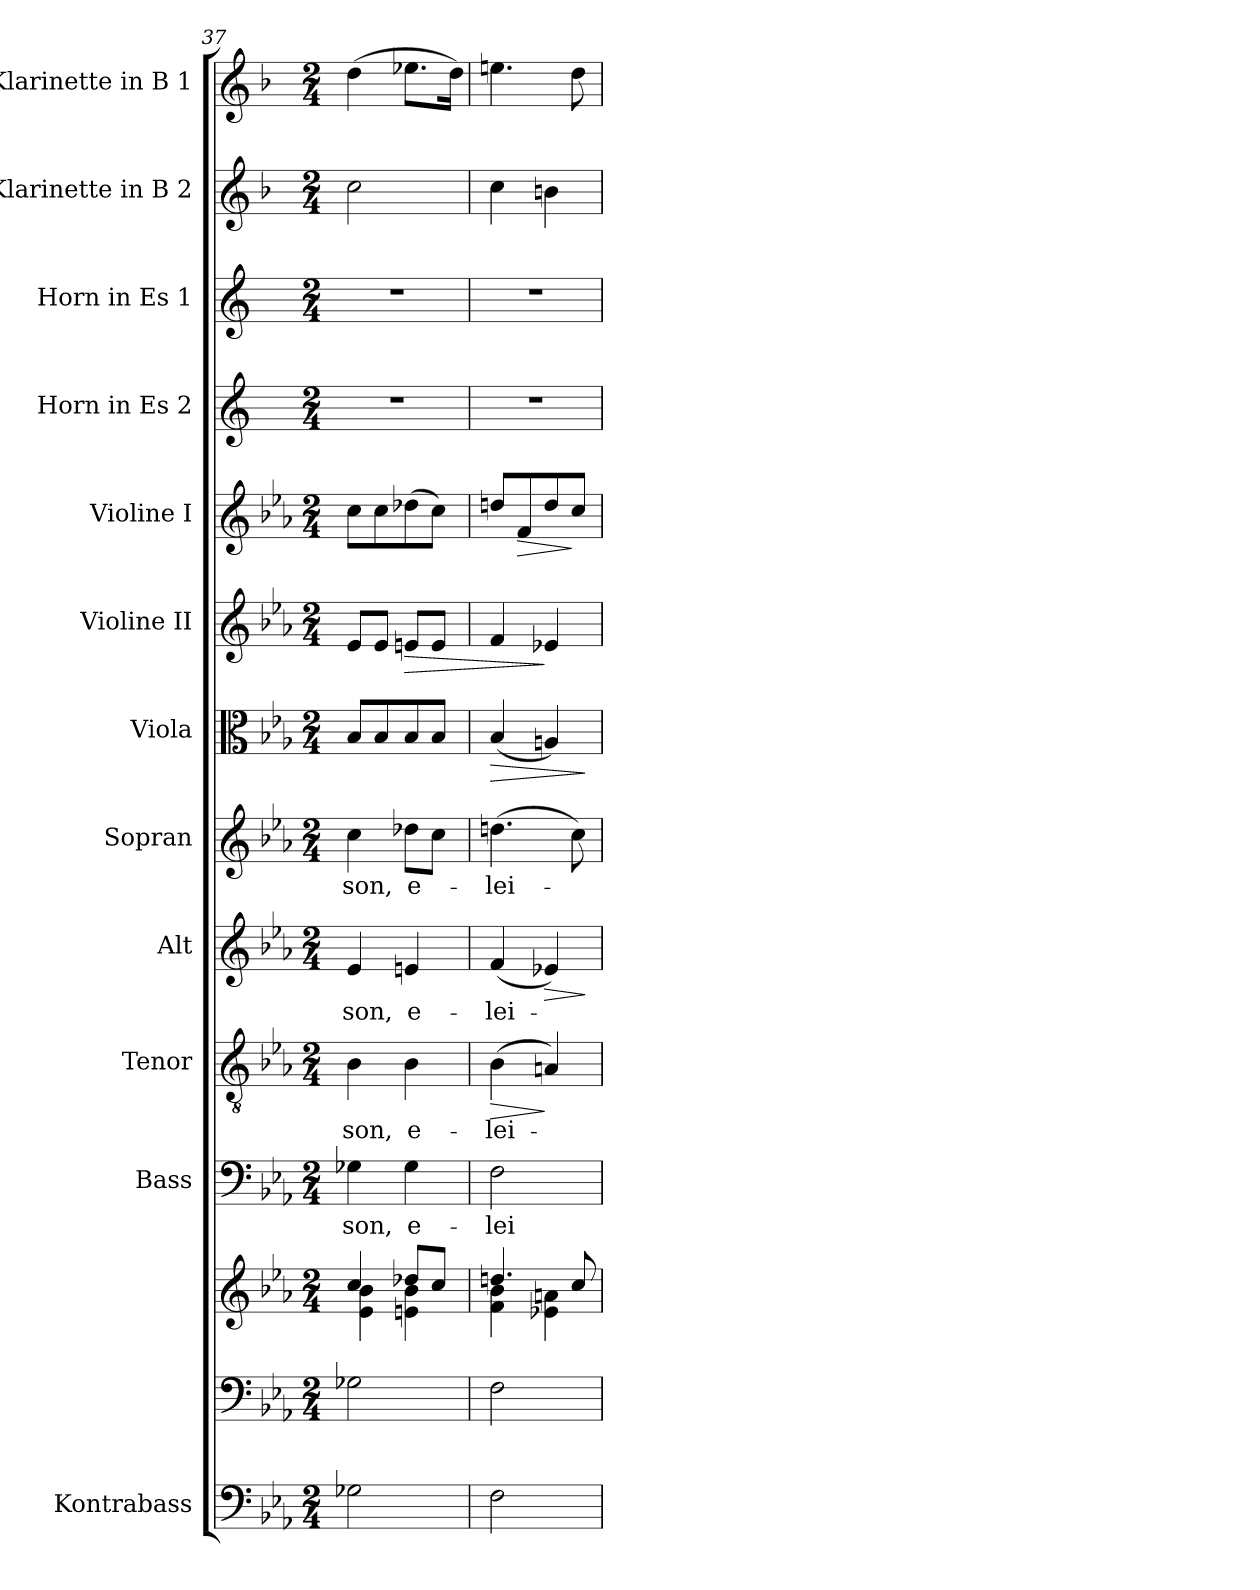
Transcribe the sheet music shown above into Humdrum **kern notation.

**kern	**kern	**kern	**kern	**text	**kern	**text	**dynam	**kern	**text	**dynam	**kern	**text	**kern	**dynam	**kern	**dynam	**kern	**dynam	**kern	**kern	**kern	**kern
*part13	*part12	*part12	*part11	*part11	*part10	*part10	*part10	*part9	*part9	*part9	*part8	*part8	*part7	*part7	*part6	*part6	*part5	*part5	*part4	*part3	*part2	*part1
*staff14	*staff13	*staff12	*staff11	*staff11	*staff10	*staff10	*staff10	*staff9	*staff9	*staff9	*staff8	*staff8	*staff7	*staff7	*staff6	*staff6	*staff5	*staff5	*staff4	*staff3	*staff2	*staff1
*I"Kontrabass	*	*	*I"Bass	*	*I"Tenor	*	*	*I"Alt	*	*	*I"Sopran	*	*I"Viola	*	*I"Violine II	*	*I"Violine I	*	*I"Horn in Es 2	*I"Horn in Es 1	*I"Klarinette in B 2	*I"Klarinette in B 1
*I'Kb.	*	*	*I'B	*	*I'T	*	*	*I'A	*	*	*I'S	*	*I'Vla.	*	*I'Vl. II	*	*I'Vl. I	*	*I'Hrn. 2	*I'Hrn. 1	*	*
*clefF4	*clefF4	*clefG2	*clefF4	*	*clefGv2	*	*	*clefG2	*	*	*clefG2	*	*clefC3	*	*clefG2	*	*clefG2	*	*clefG2	*clefG2	*clefG2	*clefG2
*ITrd7c12	*	*	*	*	*	*	*	*	*	*	*	*	*	*	*	*	*	*	*ITrd5c9	*ITrd5c9	*ITrd1c2	*ITrd1c2
*k[b-e-a-]	*k[b-e-a-]	*k[b-e-a-]	*k[b-e-a-]	*	*k[b-e-a-]	*	*	*k[b-e-a-]	*	*	*k[b-e-a-]	*	*k[b-e-a-]	*	*k[b-e-a-]	*	*k[b-e-a-]	*	*k[b-e-a-]	*k[b-e-a-]	*k[b-e-a-]	*k[b-e-a-]
*E-:	*E-:	*E-:	*E-:	*	*E-:	*	*	*E-:	*	*	*E-:	*	*E-:	*	*E-:	*	*E-:	*	*E-:	*E-:	*E-:	*E-:
*M2/4	*M2/4	*M2/4	*M2/4	*	*M2/4	*	*	*M2/4	*	*	*M2/4	*	*M2/4	*	*M2/4	*	*M2/4	*	*M2/4	*M2/4	*M2/4	*M2/4
=37	=37	=37	=37	=37	=37	=37	=37	=37	=37	=37	=37	=37	=37	=37	=37	=37	=37	=37	=37	=37	=37	=37
*	*	*^	*	*	*	*	*	*	*	*	*	*	*	*	*	*	*	*	*	*	*	*
!	!	!	!	!	!LO:LY:b	!	!LO:LY:b	!	!	!LO:LY:b	!	!	!LO:LY:b	!	!	!	!	!	!	!	!	!	!
2GG-X\	2G-X\	4cc/	4e-\ 4b-\	4G-X\	-son,	4B-\	-son,	.	4e-/	-son,	.	4cc\	-son,	8B-/L	.	8e-/L	.	8cc\L	.	2r	2r	2b-\	(>4cc\
.	.	.	.	.	.	.	.	.	.	.	.	.	.	8B-/	.	8e-/J	.	8cc\	.	.	.	.	.
!	!	!	!	!	!LO:LY:b	!	!LO:LY:b	!	!	!LO:LY:b	!	!	!LO:LY:b	!	!	!	!LO:HP:b	!	!	!	!	!	!
.	.	8dd-X/L	4en\ 4b-\	4G-\	e-	4B-\	e-	.	4en/	e-	.	8dd-X\L	e-	8B-/	.	8en/L	>	(>8dd-X\	.	.	.	.	8.dd-X\L
.	.	8cc/J	.	.	.	.	.	.	.	.	.	8cc\J	.	8B-/J	.	8e/J	.	8cc\J)	.	.	.	.	.
.	.	.	.	.	.	.	.	.	.	.	.	.	.	.	.	.	.	.	.	.	.	.	16cc\Jk)
=38	=38	=38	=38	=38	=38	=38	=38	=38	=38	=38	=38	=38	=38	=38	=38	=38	=38	=38	=38	=38	=38	=38	=38
!	!	!	!	!	!LO:LY:b	!	!LO:LY:b	!LO:HP:b	!	!LO:LY:b	!	!	!LO:LY:b	!	!LO:HP:b	!	!	!	!	!	!	!	!
2FF\	2F\	4.ddn/	4f\ 4b-\	2F\	-lei-	(>4B-\	-lei-	>	(<4f/	-lei-	.	(>4.ddn\	-lei-	(<4B-/	>	4f/	.	8ddn/L	.	2r	2r	4b-\	4.ddn\
!	!	!	!	!	!	!	!	!	!	!	!	!	!	!	!	!	!	!	!LO:HP:b	!	!	!	!
.	.	.	.	.	.	.	.	.	.	.	.	.	.	.	.	.	.	8f/	>	.	.	.	.
!	!	!	!	!	!	!	!	!	!	!	!LO:HP:b	!	!	!	!	!	!	!	!	!	!	!	!
.	.	.	4e-X\ 4an\	.	.	4An/)	.	]	4e-X/)	.	>	.	.	4An/)	.	4e-X/	]	8dd/	.	.	.	4an\	.
.	.	8cc/	.	.	.	.	.	.	.	.	.	8cc\)	.	.	.	.	.	8cc/J	]	.	.	.	8cc\
*	*	*v	*v	*	*	*	*	*	*	*	*	*	*	*	*	*	*	*	*	*	*	*	*
.	.	.	.	.	.	.	.	.	.	]	.	.	.	]	.	.	.	.	.	.	.	.
=	=	=	=	=	=	=	=	=	=	=	=	=	=	=	=	=	=	=	=	=	=	=
*-	*-	*-	*-	*-	*-	*-	*-	*-	*-	*-	*-	*-	*-	*-	*-	*-	*-	*-	*-	*-	*-	*-
